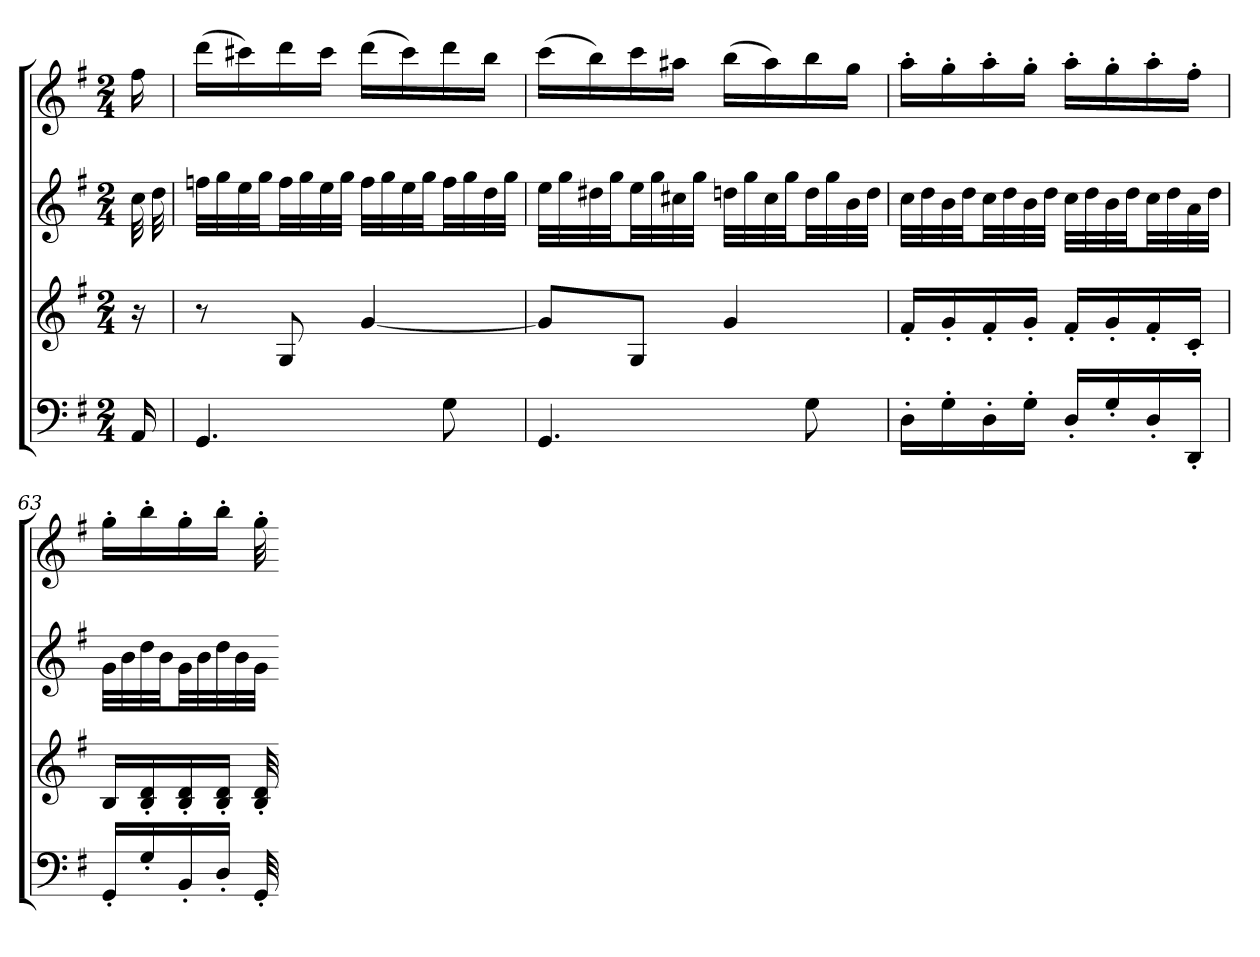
**kern	**kern	**kern	**kern
*part4	*part3	*part2	*part1
*staff4	*staff3	*staff2	*staff1
*clefF4	*clefG2	*clefG2	*clefG2
*k[f#]	*k[f#]	*k[f#]	*k[f#]
*G:	*G:	*G:	*G:
*M2/4	*M2/4	*M2/4	*M2/4
=	=	=	=
16AA	16r	32cc	16ff#
.	.	32dd	.
=60	=60	=60	=60
4.GG	8r	32ffnLLL	(16dddLL
.	.	32gg	.
.	.	32ee	16ccc#X)
.	.	32ggJJ	.
.	8G	32ffLL	16ddd
.	.	32gg	.
.	.	32ee	16ccc#JJ
.	.	32ggJJJ	.
.	[4g	32ffLLL	(16dddLL
.	.	32gg	.
.	.	32ee	16ccc#)
.	.	32ggJJ	.
8G	.	32ffLL	16ddd
.	.	32gg	.
.	.	32dd	16bbJJ
.	.	32ggJJJ	.
=61	=61	=61	=61
4.GG	8gL]	32eeLLL	(16cccLL
.	.	32gg	.
.	.	32dd#X	16bb)
.	.	32ggJJ	.
.	8GJ	32eeLL	16ccc
.	.	32gg	.
.	.	32cc#X	16aa#XJJ
.	.	32ggJJJ	.
.	4g	32ddnLLL	(16bbLL
.	.	32gg	.
.	.	32cc#	16aa#)
.	.	32ggJJ	.
8G	.	32ddLL	16bb
.	.	32gg	.
.	.	32b	16ggJJ
.	.	32ddJJJ	.
=62	=62	=62	=62
16D'LL	16f#'LL	32ccLLL	16aa'LL
.	.	32dd	.
16G'	16g'	32b	16gg'
.	.	32ddJJ	.
16D'	16f#'	32ccLL	16aa'
.	.	32dd	.
16G'JJ	16g'JJ	32b	16gg'JJ
.	.	32ddJJJ	.
16D'LL	16f#'LL	32ccLLL	16aa'LL
.	.	32dd	.
16G'	16g'	32b	16gg'
.	.	32ddJJ	.
16D'	16f#'	32ccLL	16aa'
.	.	32dd	.
16DD'JJ	16c'JJ	32a	16ff#'JJ
.	.	32ddJJJ	.
=63	=63	=63	=63
16GG'LL	16BLL	32gLLL	16gg'LL
.	.	32b	.
16G'	16B' 16d'	32dd	16bb'
.	.	32bJJ	.
16BB'	16B' 16d'	32gLL	16gg'
.	.	32b	.
16D'JJ	16B' 16d'JJ	32dd	16bb'JJ
.	.	32b	.
32GG'	32B' 32d'	32gJJJ	32gg'
=-	=-	=-	=-
*-	*-	*-	*-
